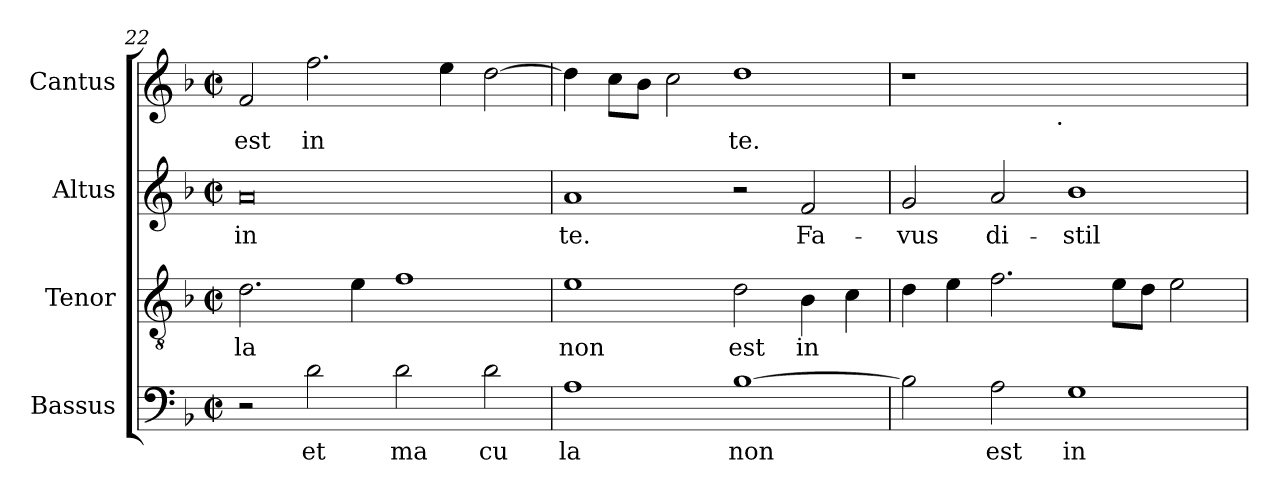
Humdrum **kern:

**kern	**text	**kern	**text	**kern	**text	**kern	**text
*part4	*part4	*part3	*part3	*part2	*part2	*part1	*part1
*staff4	*staff4	*staff3	*staff3	*staff2	*staff2	*staff1	*staff1
*I"Bassus	*	*I"Tenor	*	*I"Altus	*	*I"Cantus	*
*clefF4	*	*clefGv2	*	*clefG2	*	*clefG2	*
*k[b-]	*	*k[b-]	*	*k[b-]	*	*k[b-]	*
*F:	*	*F:	*	*F:	*	*F:	*
*M2/2	*	*M2/2	*	*M2/2	*	*M2/2	*
*met(c|)	*	*met(c|)	*	*met(c|)	*	*met(c|)	*
=22	=22	=22	=22	=22	=22	=22	=22
!	!	!	!LO:LY:b:cj	!	!LO:LY:b:cj	!	!LO:LY:b:cj
2r	.	2.d\	-la	0a	in	2f/	est
!	!LO:LY:b:cj	!	!	!	!	!	!LO:LY:b:cj
2d\	et	.	.	.	.	2.ff\	in
!	!	!	!LO:LY:b:cj	!	!	!	!
.	.	4e\	.	.	.	.	.
!	!LO:LY:b:cj	!	!LO:LY:b:cj	!	!	!	!
2d\	ma	1f	.	.	.	.	.
!	!	!	!	!	!	!	!LO:LY:b:cj
.	.	.	.	.	.	4ee\	.
!	!LO:LY:b:cj	!	!	!	!	!	!LO:LY:b:cj
2d\	cu	.	.	.	.	[>2dd\	.
=23	=23	=23	=23	=23	=23	=23	=23
!	!LO:LY:b:cj	!	!LO:LY:b:cj	!	!LO:LY:b:cj	!	!LO:LY:b:cj
1A	la	1e	non	1a	te.	4dd\]	.
!	!	!	!	!	!	!	!LO:LY:b:cj
.	.	.	.	.	.	8cc\L	.
!	!	!	!	!	!	!	!LO:LY:b:cj
.	.	.	.	.	.	8b-\J	.
!	!	!	!	!	!	!	!LO:LY:b:cj
.	.	.	.	.	.	2cc\	.
!	!LO:LY:b:cj	!	!LO:LY:b:cj	!	!	!	!LO:LY:b:cj
[>1B-	non	2d\	est	2r	.	1dd	te.
!	!	!	!LO:LY:b:cj	!	!LO:LY:b:cj	!	!
.	.	4B-\	in	2f/	Fa-	.	.
!	!	!	!LO:LY:b:cj	!	!	!	!
.	.	4c\	.	.	.	.	.
=24	=24	=24	=24	=24	=24	=24	=24
!	!LO:LY:b:cj	!	!LO:LY:b:cj	!	!LO:LY:b:cj	!	!
*	*	*	*	*	*	*^	*
2B-\]	.	4d\	.	2g/	-vus	1r	2ryy	.
!	!	!	!LO:LY:b:cj	!	!	!	!	!
.	.	4e\	.	.	.	.	.	.
!	!LO:LY:b:cj	!	!LO:LY:b:cj	!	!LO:LY:b:cj	!	!	!
2A\	est	2.f\	.	2a/	di-	.	4...ryy	.
!	!	!	!	!	!	!	!LO:TX:b:t=.	!
.	.	.	.	.	.	.	1ryy	.
!	!LO:LY:b:cj	!	!	!	!LO:LY:b:cj	!	!	!
1G	in	.	.	1b-	-stil-	1ryy	.	.
!	!	!	!LO:LY:b:cj	!	!	!	!	!
.	.	8e\L	.	.	.	.	.	.
!	!	!	!LO:LY:b:cj	!	!	!	!	!
.	.	8d\J	.	.	.	.	.	.
!	!	!	!LO:LY:b:cj	!	!	!	!	!
.	.	2e\	.	.	.	.	.	.
.	.	.	.	.	.	.	32ryy	.
*	*	*	*	*	*	*v	*v	*
=	=	=	=	=	=	=	=
*-	*-	*-	*-	*-	*-	*-	*-
